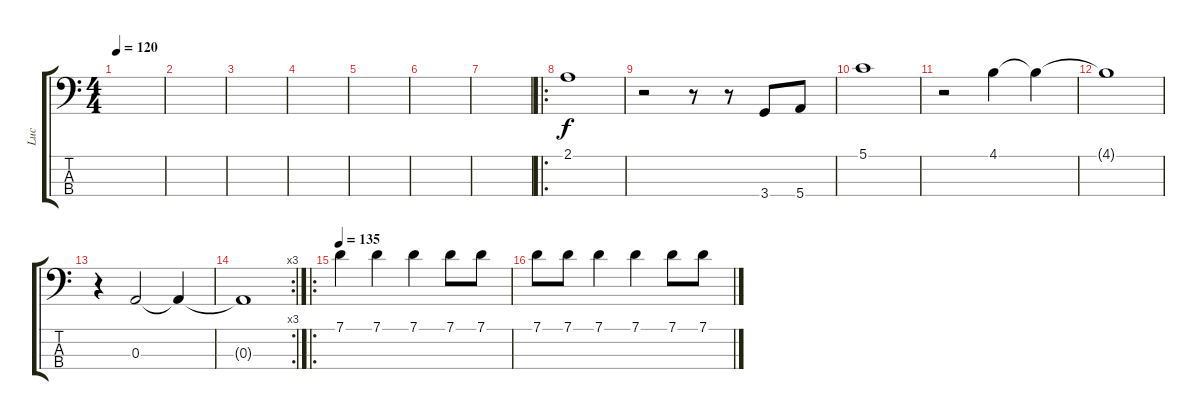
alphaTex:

\track ("Luc" "Luc") {instrument electricbassfinger}
\staff {score tabs}
\tuning (G2 D2 A1 E1) {hide}
\ts (4 4)
\tempo 120
\clef f4
\ks c
|
|
|
|
|
|
|
\ro
2.1.1 |
r.2 r.8 r.8 3.4.8 5.4.8 |
5.1.1 |
r.2 4.1.4 4.1{t}.4 |
4.1{t}.1 |
r.4 0.3.2 0.3{t}.4 |
\rc 3
0.3{t}.1 |
\ro
\tempo 135
7.1.4 7.1.4 7.1.4 7.1.8 7.1.8 |
7.1.8 7.1.8 7.1.4 7.1.4 7.1.8 7.1.8
